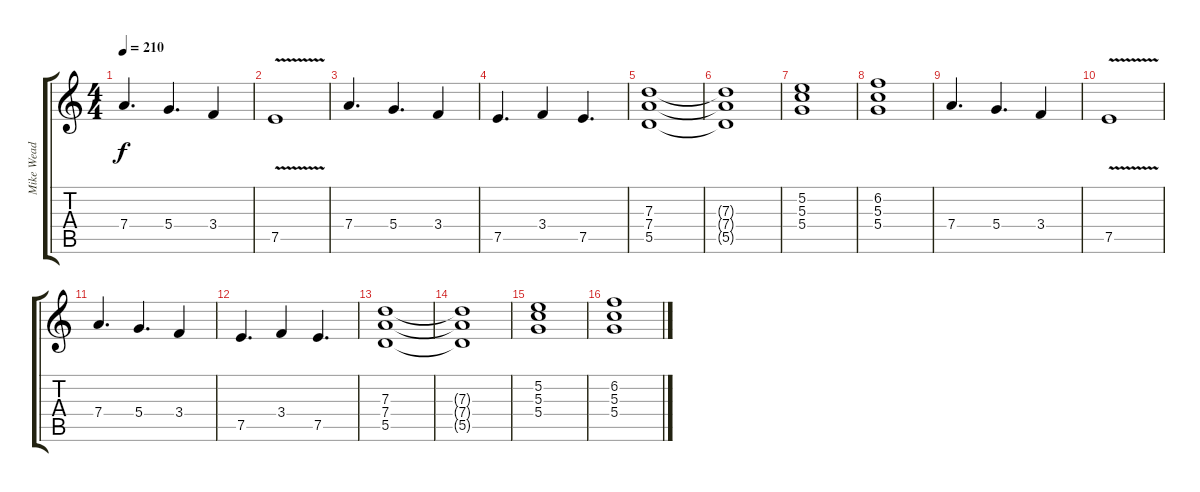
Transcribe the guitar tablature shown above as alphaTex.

\track ("Mike Wead" "Mike Wead") {instrument distortionguitar}
\staff {score tabs}
\tuning (E4 B3 G3 D3 A2 E2) {hide}
\ts (4 4)
\tempo 210
\clef g2
\ks c
7.4.4{d dy f} 5.4.4{d} 3.4.4 |
7.5{v}.1 |
7.4.4{d} 5.4.4{d} 3.4.4 |
7.5.4{d} 3.4.4 7.5.4{d} |
(7.3 7.4 5.5).1 |
(7.3{t} 7.4{t} 5.5{t}).1 |
(5.2 5.3 5.4).1 |
(6.2 5.3 5.4).1 |
7.4.4{d} 5.4.4{d} 3.4.4 |
7.5{v}.1 |
7.4.4{d} 5.4.4{d} 3.4.4 |
7.5.4{d} 3.4.4 7.5.4{d} |
(7.3 7.4 5.5).1 |
(7.3{t} 7.4{t} 5.5{t}).1 |
(5.2 5.3 5.4).1 |
(6.2 5.3 5.4).1
